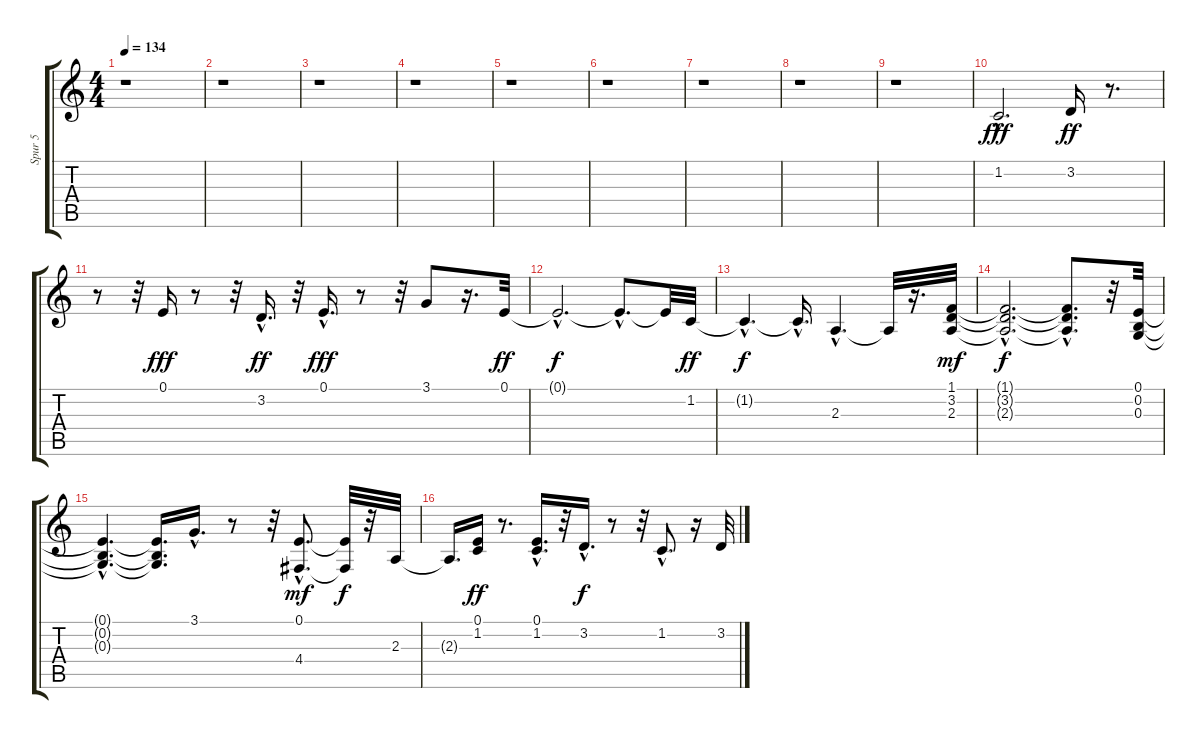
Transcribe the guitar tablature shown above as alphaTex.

\track ("Spur 5" "Spur 5") {instrument brasssection}
\staff {score tabs}
\tuning (E4 B3 G3 D3 A2 E2) {hide}
\ts (4 4)
\tempo 134
\clef g2
\ks c
r.1{dy f} |
r.1 |
r.1 |
r.1 |
r.1 |
r.1 |
r.1 |
r.1 |
r.1 |
1.2{hac}.2{d dy fff} 3.2.16{dy ff} r.8{d} |
r.8 r.32 0.1.16{dy fff} r.8 r.32 3.2{hac}.16{d dy ff} r.32 0.1{hac}.16{d dy fff} r.8 r.32 3.1.8 r.16{d} 0.1.32{dy ff} |
0.1{hac t}.2{d dy f} 0.1{hac t}.8{d} 0.1{t}.32 1.2.32{dy ff} |
1.2{hac t}.4{d dy f} 1.2{hac t}.16{d} 2.3{hac}.4{d} 2.3{t}.32 r.16{d} (1.1 3.2 2.3).32{dy mf} |
(1.1{hac t} 3.2{hac t} 2.3{hac t}).2{d dy f} (1.1{hac t} 3.2{hac t} 2.3{t}).8{d} r.32 (0.1 0.2 0.3).32 |
(0.1{hac t} 0.2{hac t} 0.3{hac t}).4{d} (0.1{t} 0.2{t} 0.3{t}).16{d} 3.1{hac}.16{d} r.8 r.32 (0.1{hac} 4.4{hac}).8{d dy mf} (0.1{t} 4.4{t}).32{dy f} r.32 2.3.32 |
2.3{t}.16{d} (0.1 1.2).16{dy ff} r.8{d} (0.1{hac} 1.2{hac}).16{d} r.32 3.2{hac}.16{d dy f} r.8 r.32 1.2{hac}.8{d} r.16 3.2.32
